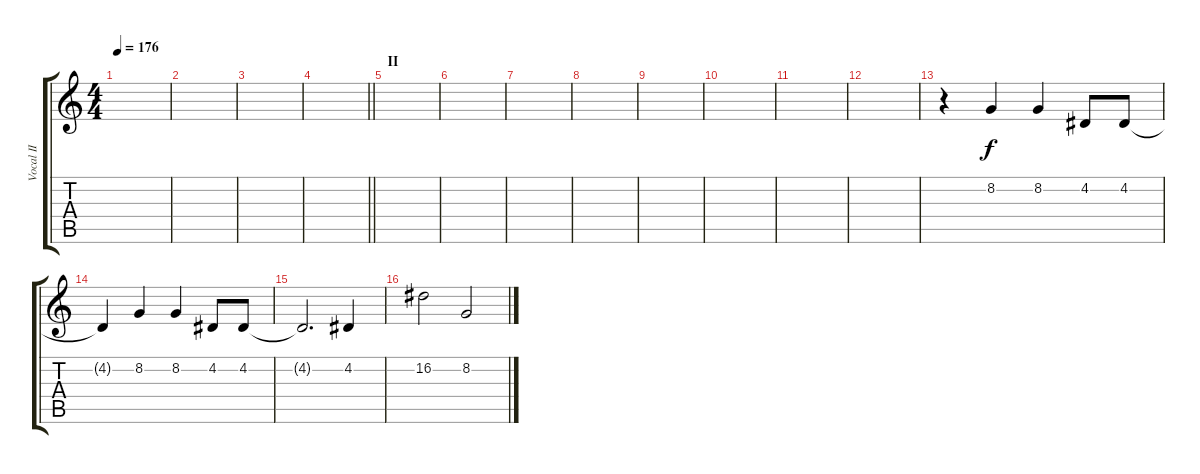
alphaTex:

\track ("Vocal II" "Vocal II") {instrument lead2sawtooth}
\staff {score tabs}
\tuning (E4 B3 G3 D3 A2 D2) {hide}
\ts (4 4)
\tempo 176
\clef g2
\ks c
|
|
|
\barLineRight lightlight
|
\section ("" "II")
|
|
|
|
|
|
|
|
r.4 8.2.4 8.2.4 4.2.8 4.2.8 |
4.2{t}.4 8.2.4 8.2.4 4.2.8 4.2.8 |
4.2{t}.2{d} 4.2.4 |
16.2.2 8.2.2
